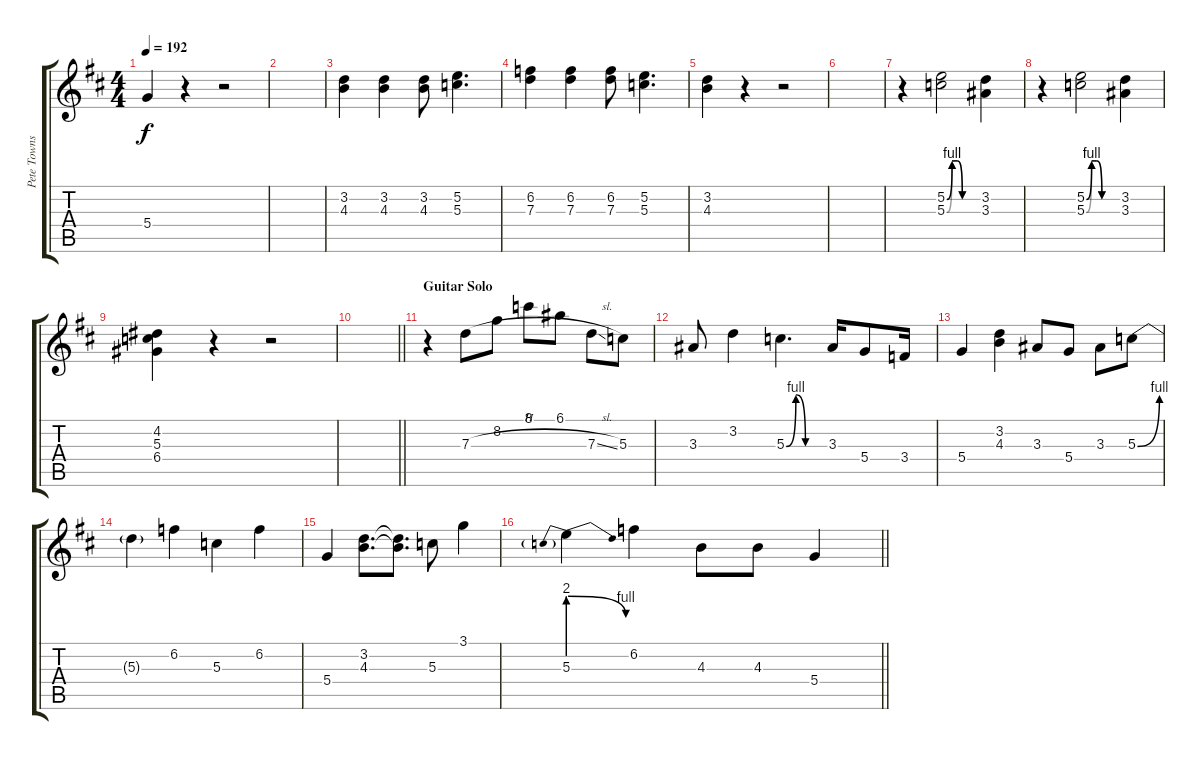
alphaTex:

\track ("Pete Townshed - Guitar" "Pete Towns") {instrument overdrivenguitar}
\staff {score tabs}
\tuning (E4 B3 G3 D3 A2 E2) {hide}
\ts (4 4)
\tempo 192
\clef g2
\ks d
5.4.4{dy f} r.4 r.2 |
|
(3.2 4.3).4 (3.2 4.3).4 (3.2 4.3).8 (5.2 5.3).4{d} |
(6.2 7.3).4 (6.2 7.3).4 (6.2 7.3).8 (5.2 5.3).4{d} |
(3.2 4.3).4 r.4 r.2 |
|
r.4 (5.2{be (custom 0 0 10 4 20 4 30 0 60 0)} 5.3{be (custom 0 0 10 4 20 4 30 0 60 0)}).2 (3.2 3.3).4 |
r.4 (5.2{be (custom 0 0 10 4 20 4 30 0 60 0)} 5.3{be (custom 0 0 10 4 20 4 30 0 60 0)}).2 (3.2 3.3).4 |
(4.2 5.3 6.4).4 r.4 r.2 |
\barLineRight lightlight
|
\section ("" "Guitar Solo")
r.4 7.3{h}.8 8.2.8 8.1.8 6.1.8 7.3{sl}.8 5.3.8 |
3.3.8 3.2.4 5.3{be (custom 0 0 15 4 30 0 60 0)}.4{d} 3.3.16 5.4.8 3.4.16 |
5.4.4 (3.2 4.3).4 3.3.8 5.4.8 3.3.8 5.3{be (bend 0 0 60 4)}.8 |
5.3{t}.4 6.2.4 5.3.4 6.2.4 |
5.4.4 (3.2 4.3).8{d} (3.2{t} 4.3{t}).8{d} 5.3.8 3.1.4 |
\barLineRight lightlight
5.3{be (prebendrelease 0 8 60 4)}.4 6.2.4 4.3.8 4.3.8 5.4.4
